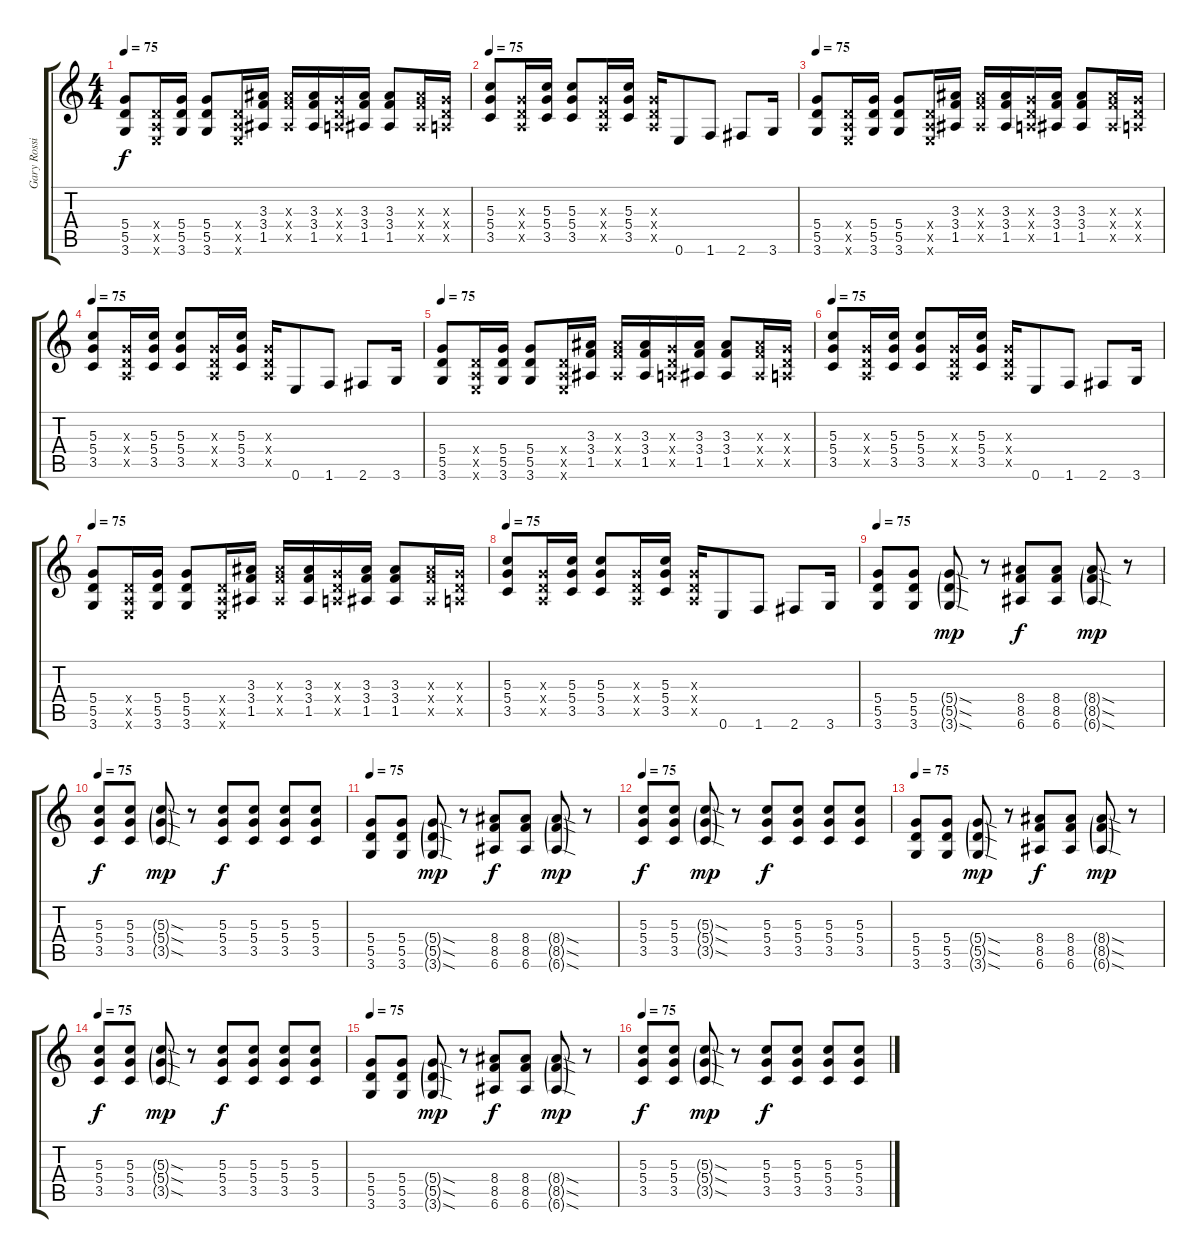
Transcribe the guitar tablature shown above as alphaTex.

\track ("Gary Rossington (overdriven guitar)" "Gary Rossi") {instrument overdrivenguitar}
\staff {score tabs}
\tuning (E4 B3 G3 D3 A2 E2) {hide}
\ts (4 4)
\tempo 75
\clef g2
\ks c
(5.4 5.5 3.6).8{dy f} (0.4{x} 0.5{x} 0.6{x}).16 (5.4 5.5 3.6).16 (5.4 5.5 3.6).8 (0.4{x} 0.5{x} 0.6{x}).16 (3.3 3.4 1.5).16 (3.3{x} 3.4{x} 1.5{x}).16 (3.3 3.4 1.5).16 (0.3{x} 0.4{x} 0.5{x}).16 (3.3 3.4 1.5).16 (3.3 3.4 1.5).8 (3.3{x} 3.4{x} 1.5{x}).16 (0.3{x} 0.4{x} 0.5{x}).16 |
\tempo 75
(5.3 5.4 3.5).8 (0.3{x} 0.4{x} 0.5{x}).16 (5.3 5.4 3.5).16 (5.3 5.4 3.5).8 (0.3{x} 0.4{x} 0.5{x}).16 (5.3 5.4 3.5).16 (0.3{x} 0.4{x} 0.5{x}).16 0.6.8 1.6.8 2.6.8 3.6.16 |
\tempo 75
(5.4 5.5 3.6).8 (0.4{x} 0.5{x} 0.6{x}).16 (5.4 5.5 3.6).16 (5.4 5.5 3.6).8 (0.4{x} 0.5{x} 0.6{x}).16 (3.3 3.4 1.5).16 (3.3{x} 3.4{x} 1.5{x}).16 (3.3 3.4 1.5).16 (0.3{x} 0.4{x} 0.5{x}).16 (3.3 3.4 1.5).16 (3.3 3.4 1.5).8 (3.3{x} 3.4{x} 1.5{x}).16 (0.3{x} 0.4{x} 0.5{x}).16 |
\tempo 75
(5.3 5.4 3.5).8 (0.3{x} 0.4{x} 0.5{x}).16 (5.3 5.4 3.5).16 (5.3 5.4 3.5).8 (0.3{x} 0.4{x} 0.5{x}).16 (5.3 5.4 3.5).16 (0.3{x} 0.4{x} 0.5{x}).16 0.6.8 1.6.8 2.6.8 3.6.16 |
\tempo 75
(5.4 5.5 3.6).8 (0.4{x} 0.5{x} 0.6{x}).16 (5.4 5.5 3.6).16 (5.4 5.5 3.6).8 (0.4{x} 0.5{x} 0.6{x}).16 (3.3 3.4 1.5).16 (3.3{x} 3.4{x} 1.5{x}).16 (3.3 3.4 1.5).16 (0.3{x} 0.4{x} 0.5{x}).16 (3.3 3.4 1.5).16 (3.3 3.4 1.5).8 (3.3{x} 3.4{x} 1.5{x}).16 (0.3{x} 0.4{x} 0.5{x}).16 |
\tempo 75
(5.3 5.4 3.5).8 (0.3{x} 0.4{x} 0.5{x}).16 (5.3 5.4 3.5).16 (5.3 5.4 3.5).8 (0.3{x} 0.4{x} 0.5{x}).16 (5.3 5.4 3.5).16 (0.3{x} 0.4{x} 0.5{x}).16 0.6.8 1.6.8 2.6.8 3.6.16 |
\tempo 75
(5.4 5.5 3.6).8 (0.4{x} 0.5{x} 0.6{x}).16 (5.4 5.5 3.6).16 (5.4 5.5 3.6).8 (0.4{x} 0.5{x} 0.6{x}).16 (3.3 3.4 1.5).16 (3.3{x} 3.4{x} 1.5{x}).16 (3.3 3.4 1.5).16 (0.3{x} 0.4{x} 0.5{x}).16 (3.3 3.4 1.5).16 (3.3 3.4 1.5).8 (3.3{x} 3.4{x} 1.5{x}).16 (0.3{x} 0.4{x} 0.5{x}).16 |
\tempo 75
(5.3 5.4 3.5).8 (0.3{x} 0.4{x} 0.5{x}).16 (5.3 5.4 3.5).16 (5.3 5.4 3.5).8 (0.3{x} 0.4{x} 0.5{x}).16 (5.3 5.4 3.5).16 (0.3{x} 0.4{x} 0.5{x}).16 0.6.8 1.6.8 2.6.8 3.6.16 |
\tempo 75
(5.4 5.5 3.6).8 (5.4 5.5 3.6).8 (5.4{sod g} 5.5{sod g} 3.6{sod g}).8{dy mp} r.8 (8.4 8.5 6.6).8{dy f} (8.4 8.5 6.6).8 (8.4{sod g} 8.5{sod g} 6.6{sod g}).8{dy mp} r.8 |
\tempo 75
(5.3 5.4 3.5).8{dy f} (5.3 5.4 3.5).8 (5.3{sod g} 5.4{sod g} 3.5{sod g}).8{dy mp} r.8 (5.3 5.4 3.5).8{dy f} (5.3 5.4 3.5).8 (5.3 5.4 3.5).8 (5.3 5.4 3.5).8 |
\tempo 75
(5.4 5.5 3.6).8 (5.4 5.5 3.6).8 (5.4{sod g} 5.5{sod g} 3.6{sod g}).8{dy mp} r.8 (8.4 8.5 6.6).8{dy f} (8.4 8.5 6.6).8 (8.4{sod g} 8.5{sod g} 6.6{sod g}).8{dy mp} r.8 |
\tempo 75
(5.3 5.4 3.5).8{dy f} (5.3 5.4 3.5).8 (5.3{sod g} 5.4{sod g} 3.5{sod g}).8{dy mp} r.8 (5.3 5.4 3.5).8{dy f} (5.3 5.4 3.5).8 (5.3 5.4 3.5).8 (5.3 5.4 3.5).8 |
\tempo 75
(5.4 5.5 3.6).8 (5.4 5.5 3.6).8 (5.4{sod g} 5.5{sod g} 3.6{sod g}).8{dy mp} r.8 (8.4 8.5 6.6).8{dy f} (8.4 8.5 6.6).8 (8.4{sod g} 8.5{sod g} 6.6{sod g}).8{dy mp} r.8 |
\tempo 75
(5.3 5.4 3.5).8{dy f} (5.3 5.4 3.5).8 (5.3{sod g} 5.4{sod g} 3.5{sod g}).8{dy mp} r.8 (5.3 5.4 3.5).8{dy f} (5.3 5.4 3.5).8 (5.3 5.4 3.5).8 (5.3 5.4 3.5).8 |
\tempo 75
(5.4 5.5 3.6).8 (5.4 5.5 3.6).8 (5.4{sod g} 5.5{sod g} 3.6{sod g}).8{dy mp} r.8 (8.4 8.5 6.6).8{dy f} (8.4 8.5 6.6).8 (8.4{sod g} 8.5{sod g} 6.6{sod g}).8{dy mp} r.8 |
\tempo 75
(5.3 5.4 3.5).8{dy f} (5.3 5.4 3.5).8 (5.3{sod g} 5.4{sod g} 3.5{sod g}).8{dy mp} r.8 (5.3 5.4 3.5).8{dy f} (5.3 5.4 3.5).8 (5.3 5.4 3.5).8 (5.3 5.4 3.5).8
